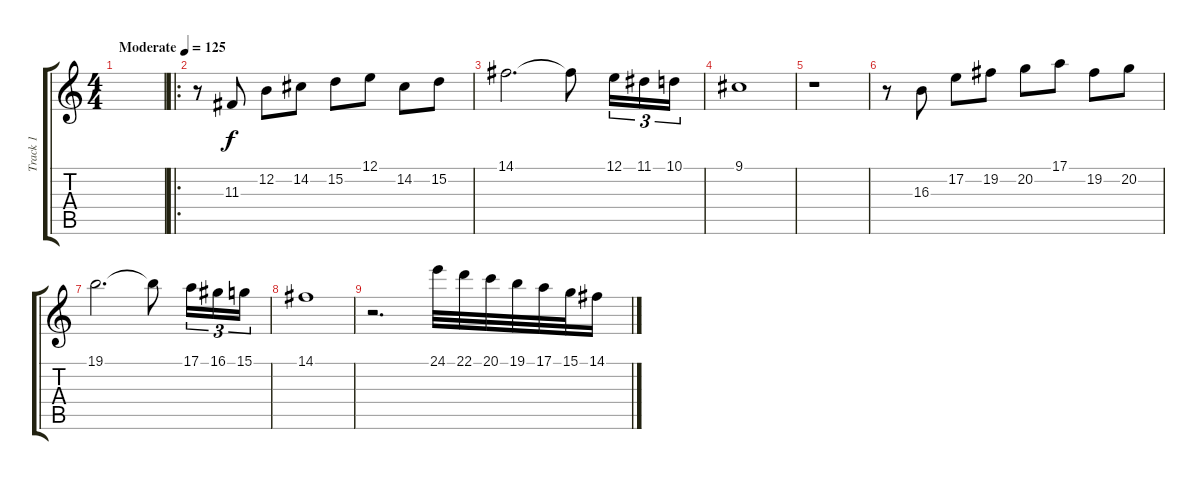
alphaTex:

\track ("Track 1" "Track 1") {instrument lead2sawtooth}
\staff {score tabs}
\tuning (E4 B3 G3 D3 A2 E2) {hide}
\ts (4 4)
\tempo (125 "Moderate")
\clef g2
\ks c
|
\ro
r.8{volume 13} 11.3.8 12.2.8 14.2.8 15.2.8 12.1.8 14.2.8 15.2.8 |
14.1.2{d} 14.1{t}.8 12.1.16{tu (3 2)} 11.1.16{tu (3 2)} 10.1.16{tu (3 2)} |
9.1.1 |
r.1 |
r.8 16.3.8 17.2.8 19.2.8 20.2.8 17.1.8 19.2.8 20.2.8 |
19.1.2{d} 19.1{t}.8 17.1.16{tu (3 2)} 16.1.16{tu (3 2)} 15.1.16{tu (3 2)} |
14.1.1 |
r.2{d volume 7} 24.1.32 22.1.32 20.1.32 19.1.32 17.1.32 15.1.32 14.1.16
